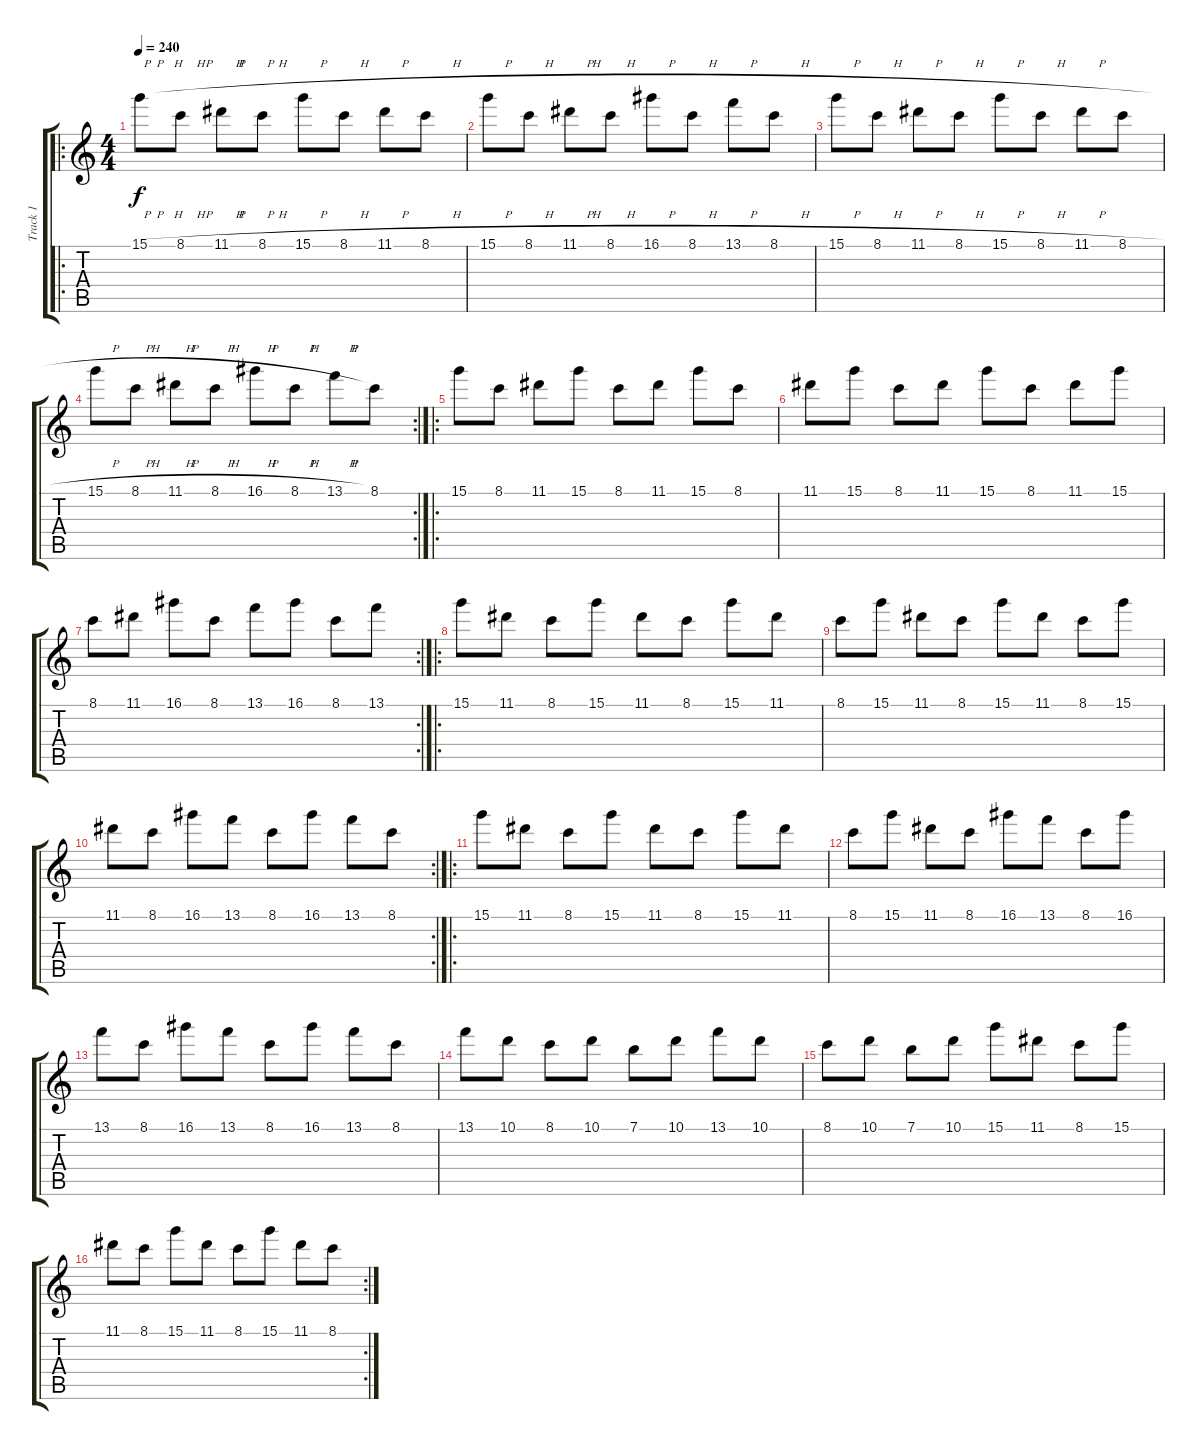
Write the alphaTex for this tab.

\track ("Track 1" "Track 1") {instrument overdrivenguitar}
\staff {score tabs}
\tuning (E4 B3 G3 D3 A2 E2) {hide}
\ro
\ts (4 4)
\tempo 240
\clef g2
\ks c
15.1{h}.8{dy f instrument overdrivenguitar} 8.1{h}.8 11.1{h}.8 8.1{h}.8 15.1{h}.8 8.1{h}.8 11.1{h}.8 8.1{h}.8 |
15.1{h}.8 8.1{h}.8 11.1{h}.8 8.1{h}.8 16.1{h}.8 8.1{h}.8 13.1{h}.8 8.1{h}.8 |
15.1{h}.8 8.1{h}.8 11.1{h}.8 8.1{h}.8 15.1{h}.8 8.1{h}.8 11.1{h}.8 8.1{h}.8 |
\rc 2
15.1{h}.8 8.1{h}.8 11.1{h}.8 8.1{h}.8 16.1{h}.8 8.1{h}.8 13.1{h}.8 8.1.8 |
\ro
15.1.8 8.1.8 11.1.8 15.1.8 8.1.8 11.1.8 15.1.8 8.1.8 |
11.1.8 15.1.8 8.1.8 11.1.8 15.1.8 8.1.8 11.1.8 15.1.8 |
\rc 2
8.1.8 11.1.8 16.1.8 8.1.8 13.1.8 16.1.8 8.1.8 13.1.8 |
\ro
15.1.8 11.1.8 8.1.8 15.1.8 11.1.8 8.1.8 15.1.8 11.1.8 |
8.1.8 15.1.8 11.1.8 8.1.8 15.1.8 11.1.8 8.1.8 15.1.8 |
\rc 2
11.1.8 8.1.8 16.1.8 13.1.8 8.1.8 16.1.8 13.1.8 8.1.8 |
\ro
15.1.8 11.1.8 8.1.8 15.1.8 11.1.8 8.1.8 15.1.8 11.1.8 |
8.1.8 15.1.8 11.1.8 8.1.8 16.1.8 13.1.8 8.1.8 16.1.8 |
13.1.8 8.1.8 16.1.8 13.1.8 8.1.8 16.1.8 13.1.8 8.1.8 |
13.1.8 10.1.8 8.1.8 10.1.8 7.1.8 10.1.8 13.1.8 10.1.8 |
8.1.8 10.1.8 7.1.8 10.1.8 15.1.8 11.1.8 8.1.8 15.1.8 |
\rc 2
11.1.8 8.1.8 15.1.8 11.1.8 8.1.8 15.1.8 11.1.8 8.1.8
